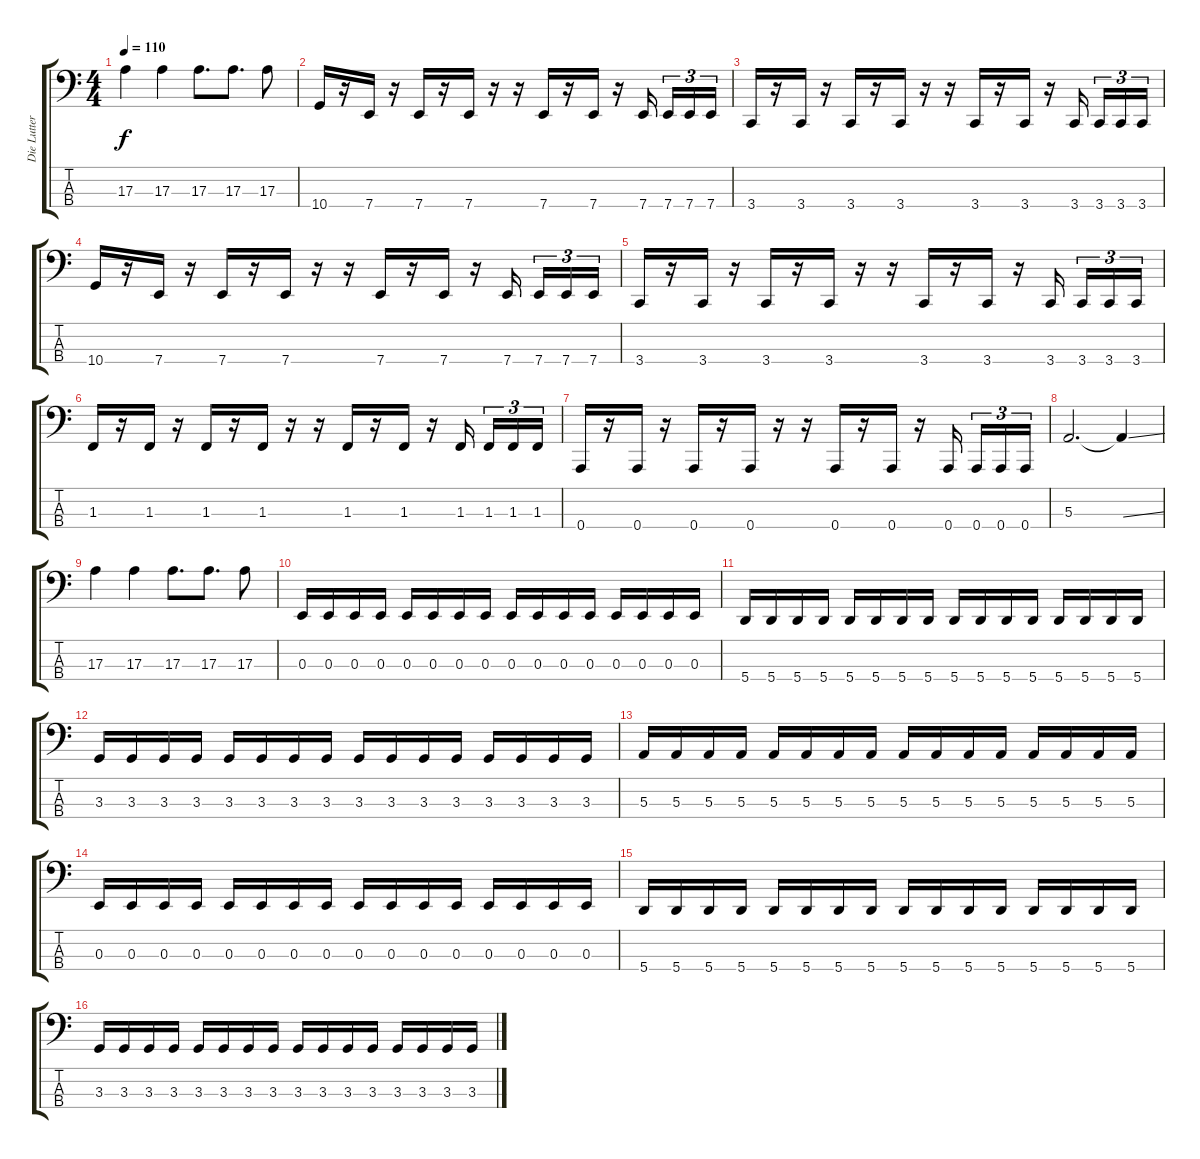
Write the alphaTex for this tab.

\track ("Die Lutter" "Die Lutter") {instrument electricbasspick}
\staff {score tabs}
\tuning (D2 A1 E1 A0) {hide}
\ts (4 4)
\tempo 110
\clef f4
\ks c
17.3.4{dy f} 17.3.4 17.3.8{d} 17.3.8{d} 17.3.8 |
10.4.16 r.16 7.4.16 r.16 7.4.16 r.16 7.4.16 r.16 r.16 7.4.16 r.16 7.4.16 r.16 7.4.16{beam splitsecondary} 7.4.16{tu (3 2)} 7.4.16{tu (3 2)} 7.4.16{tu (3 2)} |
3.4.16 r.16 3.4.16 r.16 3.4.16 r.16 3.4.16 r.16 r.16 3.4.16 r.16 3.4.16 r.16 3.4.16{beam splitsecondary} 3.4.16{tu (3 2)} 3.4.16{tu (3 2)} 3.4.16{tu (3 2)} |
10.4.16 r.16 7.4.16 r.16 7.4.16 r.16 7.4.16 r.16 r.16 7.4.16 r.16 7.4.16 r.16 7.4.16{beam splitsecondary} 7.4.16{tu (3 2)} 7.4.16{tu (3 2)} 7.4.16{tu (3 2)} |
3.4.16 r.16 3.4.16 r.16 3.4.16 r.16 3.4.16 r.16 r.16 3.4.16 r.16 3.4.16 r.16 3.4.16{beam splitsecondary} 3.4.16{tu (3 2)} 3.4.16{tu (3 2)} 3.4.16{tu (3 2)} |
1.3.16 r.16 1.3.16 r.16 1.3.16 r.16 1.3.16 r.16 r.16 1.3.16 r.16 1.3.16 r.16 1.3.16{beam splitsecondary} 1.3.16{tu (3 2)} 1.3.16{tu (3 2)} 1.3.16{tu (3 2)} |
0.4.16 r.16 0.4.16 r.16 0.4.16 r.16 0.4.16 r.16 r.16 0.4.16 r.16 0.4.16 r.16 0.4.16{beam splitsecondary} 0.4.16{tu (3 2)} 0.4.16{tu (3 2)} 0.4.16{tu (3 2)} |
5.3.2{d} 5.3{ss t}.4 |
17.3.4 17.3.4 17.3.8{d} 17.3.8{d} 17.3.8 |
0.3.16 0.3.16 0.3.16 0.3.16 0.3.16 0.3.16 0.3.16 0.3.16 0.3.16 0.3.16 0.3.16 0.3.16 0.3.16 0.3.16 0.3.16 0.3.16 |
5.4.16 5.4.16 5.4.16 5.4.16 5.4.16 5.4.16 5.4.16 5.4.16 5.4.16 5.4.16 5.4.16 5.4.16 5.4.16 5.4.16 5.4.16 5.4.16 |
3.3.16 3.3.16 3.3.16 3.3.16 3.3.16 3.3.16 3.3.16 3.3.16 3.3.16 3.3.16 3.3.16 3.3.16 3.3.16 3.3.16 3.3.16 3.3.16 |
5.3.16 5.3.16 5.3.16 5.3.16 5.3.16 5.3.16 5.3.16 5.3.16 5.3.16 5.3.16 5.3.16 5.3.16 5.3.16 5.3.16 5.3.16 5.3.16 |
0.3.16 0.3.16 0.3.16 0.3.16 0.3.16 0.3.16 0.3.16 0.3.16 0.3.16 0.3.16 0.3.16 0.3.16 0.3.16 0.3.16 0.3.16 0.3.16 |
5.4.16 5.4.16 5.4.16 5.4.16 5.4.16 5.4.16 5.4.16 5.4.16 5.4.16 5.4.16 5.4.16 5.4.16 5.4.16 5.4.16 5.4.16 5.4.16 |
3.3.16 3.3.16 3.3.16 3.3.16 3.3.16 3.3.16 3.3.16 3.3.16 3.3.16 3.3.16 3.3.16 3.3.16 3.3.16 3.3.16 3.3.16 3.3.16
